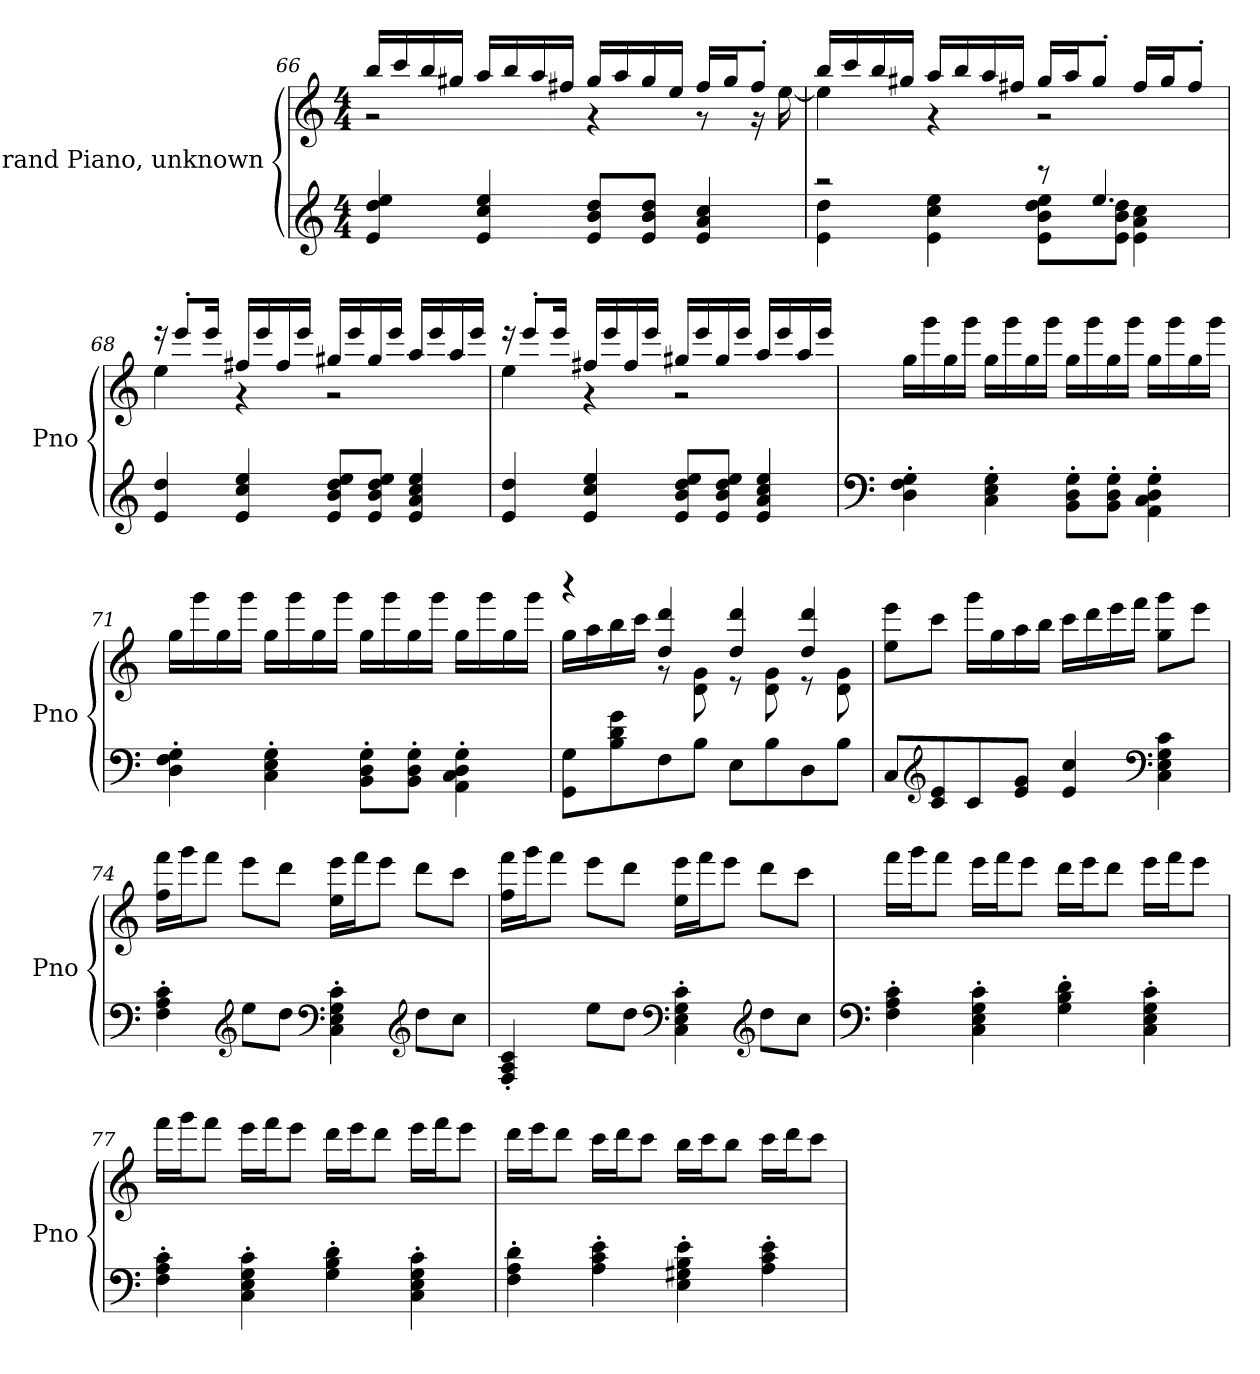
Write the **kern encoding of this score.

**kern	**kern
*part1	*part1
*staff2	*staff1
*I"Grand Piano, unknown	*
*I'Pno	*
!!LO:LB:g=z
*clefG2	*clefG2
*k[]	*k[]
*M4/4	*M4/4
=66	=66
*	*^
4e/ 4dd/ 4ee/	16bb/LL	2r
.	16ccc/	.
.	16bb/	.
.	16gg#X/JJ	.
4e/ 4cc/ 4ee/	16aa/LL	.
.	16bb/	.
.	16aa/	.
.	16ff#X/JJ	.
8e/ 8b/ 8dd/L	16gg#/LL	4r
.	16aa/	.
8e/ 8b/ 8dd/J	16gg#/	.
.	16ee/JJ	.
4e/ 4a/ 4cc/	16ff#/LL	8r
.	16gg#/J	.
.	8ff#'/J	16r
.	.	[16ee\
=67	=67	=67
*^	*	*
2r	4e\ 4dd\	16bb/LL	4ee\]
.	.	16ccc/	.
.	.	16bb/	.
.	.	16gg#X/JJ	.
.	4e\ 4cc\ 4ee\	16aa/LL	4r
.	.	16bb/	.
.	.	16aa/	.
.	.	16ff#X/JJ	.
8r	8e\ 8b\ 8dd\ 8ee\L	16gg#/LL	2r
.	.	16aa/J	.
4.ee/	8e\ 8b\ 8dd\J	8gg#'/J	.
.	4e\ 4a\ 4cc\	16ff#/LL	.
.	.	16gg#/J	.
.	.	8ff#'/J	.
*v	*v	*	*
!!LO:LB:g=z	!!
=68	=68	=68
4e/ 4dd/	16r	4ee\
.	8eee'/L	.
.	16eee/Jk	.
4e/ 4cc/ 4ee/	16ff#X/LL	4r
.	16eee/	.
.	16ff#/	.
.	16eee/JJ	.
8e/ 8b/ 8dd/ 8ee/L	16gg#X/LL	2r
.	16eee/	.
8e/ 8b/ 8dd/ 8ee/J	16gg#/	.
.	16eee/JJ	.
4e/ 4a/ 4cc/ 4ee/	16aa/LL	.
.	16eee/	.
.	16aa/	.
.	16eee/JJ	.
=69	=69	=69
4e/ 4dd/	16r	4ee\
.	8eee'/L	.
.	16eee/Jk	.
4e/ 4cc/ 4ee/	16ff#X/LL	4r
.	16eee/	.
.	16ff#/	.
.	16eee/JJ	.
8e/ 8b/ 8dd/ 8ee/L	16gg#X/LL	2r
.	16eee/	.
8e/ 8b/ 8dd/ 8ee/J	16gg#/	.
.	16eee/JJ	.
4e/ 4a/ 4cc/ 4ee/	16aa/LL	.
.	16eee/	.
.	16aa/	.
.	16eee/JJ	.
*	*v	*v
!!LO:PB:g=z
=70	=70
*clefF4	*
4D\' 4F\' 4G\'	16gg\LL
.	16ggg\
.	16gg\
.	16ggg\JJ
4C\' 4E\' 4G\'	16gg\LL
.	16ggg\
.	16gg\
.	16ggg\JJ
8BB\' 8D\' 8G\'L	16gg\LL
.	16ggg\
8BB\' 8D\' 8G\'J	16gg\
.	16ggg\JJ
4AA\' 4C\' 4D\' 4G\'	16gg\LL
.	16ggg\
.	16gg\
.	16ggg\JJ
=71	=71
4D\' 4F\' 4G\'	16gg\LL
.	16ggg\
.	16gg\
.	16ggg\JJ
4C\' 4E\' 4G\'	16gg\LL
.	16ggg\
.	16gg\
.	16ggg\JJ
8BB\' 8D\' 8G\'L	16gg\LL
.	16ggg\
8BB\' 8D\' 8G\'J	16gg\
.	16ggg\JJ
4AA\' 4C\' 4D\' 4G\'	16gg\LL
.	16ggg\
.	16gg\
.	16ggg\JJ
!!LO:LB:g=z
=72	=72
*	*^
8GG\ 8G\L	4r	16gg\LL
.	.	16aa\
8B\ 8d\ 8g\	.	16bb\
.	.	16ccc\JJ
8F\	4dd/ 4ddd/	8r
8B\J	.	8d\ 8g\
8E\L	4dd/ 4ddd/	8r
8B\	.	8d\ 8g\
8D\	4dd/ 4ddd/	8r
8B\J	.	8d\ 8g\
*	*v	*v
=73	=73
8C/L	8ee\ 8eee\L
*clefG2	*
8c/ 8e/	8ccc\J
8c/	16ggg\LL
.	16gg\
8e/ 8g/J	16aa\
.	16bb\JJ
4e/ 4cc/	16ccc\LL
.	16ddd\
.	16eee\
.	16fff\JJ
*clefF4	*
4C\ 4E\ 4G\ 4c\	8gg\ 8ggg\L
.	8eee\J
=74	=74
4F\' 4A\' 4c\'	16ff\ 16fff\LL
.	16ggg\J
.	8fff\J
*clefG2	*
8ee\L	8eee\L
8dd\J	8ddd\J
*clefF4	*
4C\' 4E\' 4G\' 4c\'	16ee\ 16eee\LL
.	16fff\J
.	8eee\J
*clefG2	*
8dd\L	8ddd\L
8cc\J	8ccc\J
!!LO:LB:g=z
=75	=75
4F/' 4A/' 4c/'	16ff\ 16fff\LL
.	16ggg\J
.	8fff\J
8ee\L	8eee\L
8dd\J	8ddd\J
*clefF4	*
4C\' 4E\' 4G\' 4c\'	16ee\ 16eee\LL
.	16fff\J
.	8eee\J
*clefG2	*
8dd\L	8ddd\L
8cc\J	8ccc\J
=76	=76
*clefF4	*
4F\' 4A\' 4c\'	16fff\LL
.	16ggg\J
.	8fff\J
4C\' 4E\' 4G\' 4c\'	16eee\LL
.	16fff\J
.	8eee\J
4G\' 4B\' 4d\'	16ddd\LL
.	16eee\J
.	8ddd\J
4C\' 4E\' 4G\' 4c\'	16eee\LL
.	16fff\J
.	8eee\J
!!LO:LB:g=z
=77	=77
4F\' 4A\' 4c\'	16fff\LL
.	16ggg\J
.	8fff\J
4C\' 4E\' 4G\' 4c\'	16eee\LL
.	16fff\J
.	8eee\J
4G\' 4B\' 4d\'	16ddd\LL
.	16eee\J
.	8ddd\J
4C\' 4E\' 4G\' 4c\'	16eee\LL
.	16fff\J
.	8eee\J
=78	=78
4F\' 4A\' 4d\'	16ddd\LL
.	16eee\J
.	8ddd\J
4A\' 4c\' 4e\'	16ccc\LL
.	16ddd\J
.	8ccc\J
4E\' 4G#X\' 4B\' 4e\'	16bb\LL
.	16ccc\J
.	8bb\J
4A\' 4c\' 4e\'	16ccc\LL
.	16ddd\J
.	8ccc\J
=	=
*-	*-
